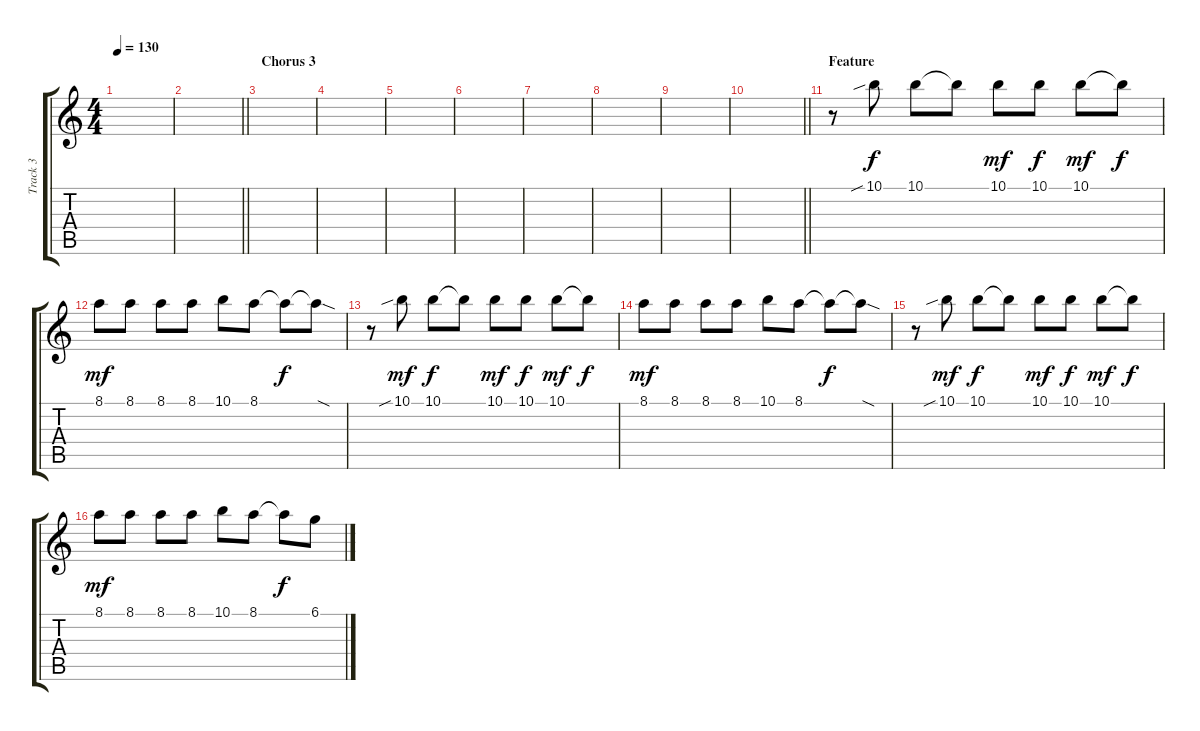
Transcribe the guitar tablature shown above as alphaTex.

\track ("Track 3" "Track 3") {instrument distortionguitar}
\staff {score tabs}
\tuning (Db4 Ab3 E3 B2 Gb2 Db2) {hide}
\ts (4 4)
\tempo 130
\clef g2
\ks c
|
\barLineRight lightlight
|
\section ("" "Chorus 3")
|
|
|
|
|
|
|
\barLineRight lightlight
|
\section ("" "Feature")
r.8 10.1{sib}.8 10.1.8{dy f} 10.1{t}.8 10.1.8{dy mf} 10.1.8{dy f} 10.1.8{dy mf} 10.1{t}.8{dy f} |
8.1.8{dy mf} 8.1.8 8.1.8 8.1.8 10.1.8 8.1.8 8.1{t}.8{dy f} 8.1{sod t}.8 |
r.8 10.1{sib}.8{dy mf} 10.1.8{dy f} 10.1{t}.8 10.1.8{dy mf} 10.1.8{dy f} 10.1.8{dy mf} 10.1{t}.8{dy f} |
8.1.8{dy mf} 8.1.8 8.1.8 8.1.8 10.1.8 8.1.8 8.1{t}.8{dy f} 8.1{sod t}.8 |
r.8 10.1{sib}.8{dy mf} 10.1.8{dy f} 10.1{t}.8 10.1.8{dy mf} 10.1.8{dy f} 10.1.8{dy mf} 10.1{t}.8{dy f} |
8.1.8{dy mf} 8.1.8 8.1.8 8.1.8 10.1.8 8.1.8 8.1{t}.8{dy f} 6.1.8
